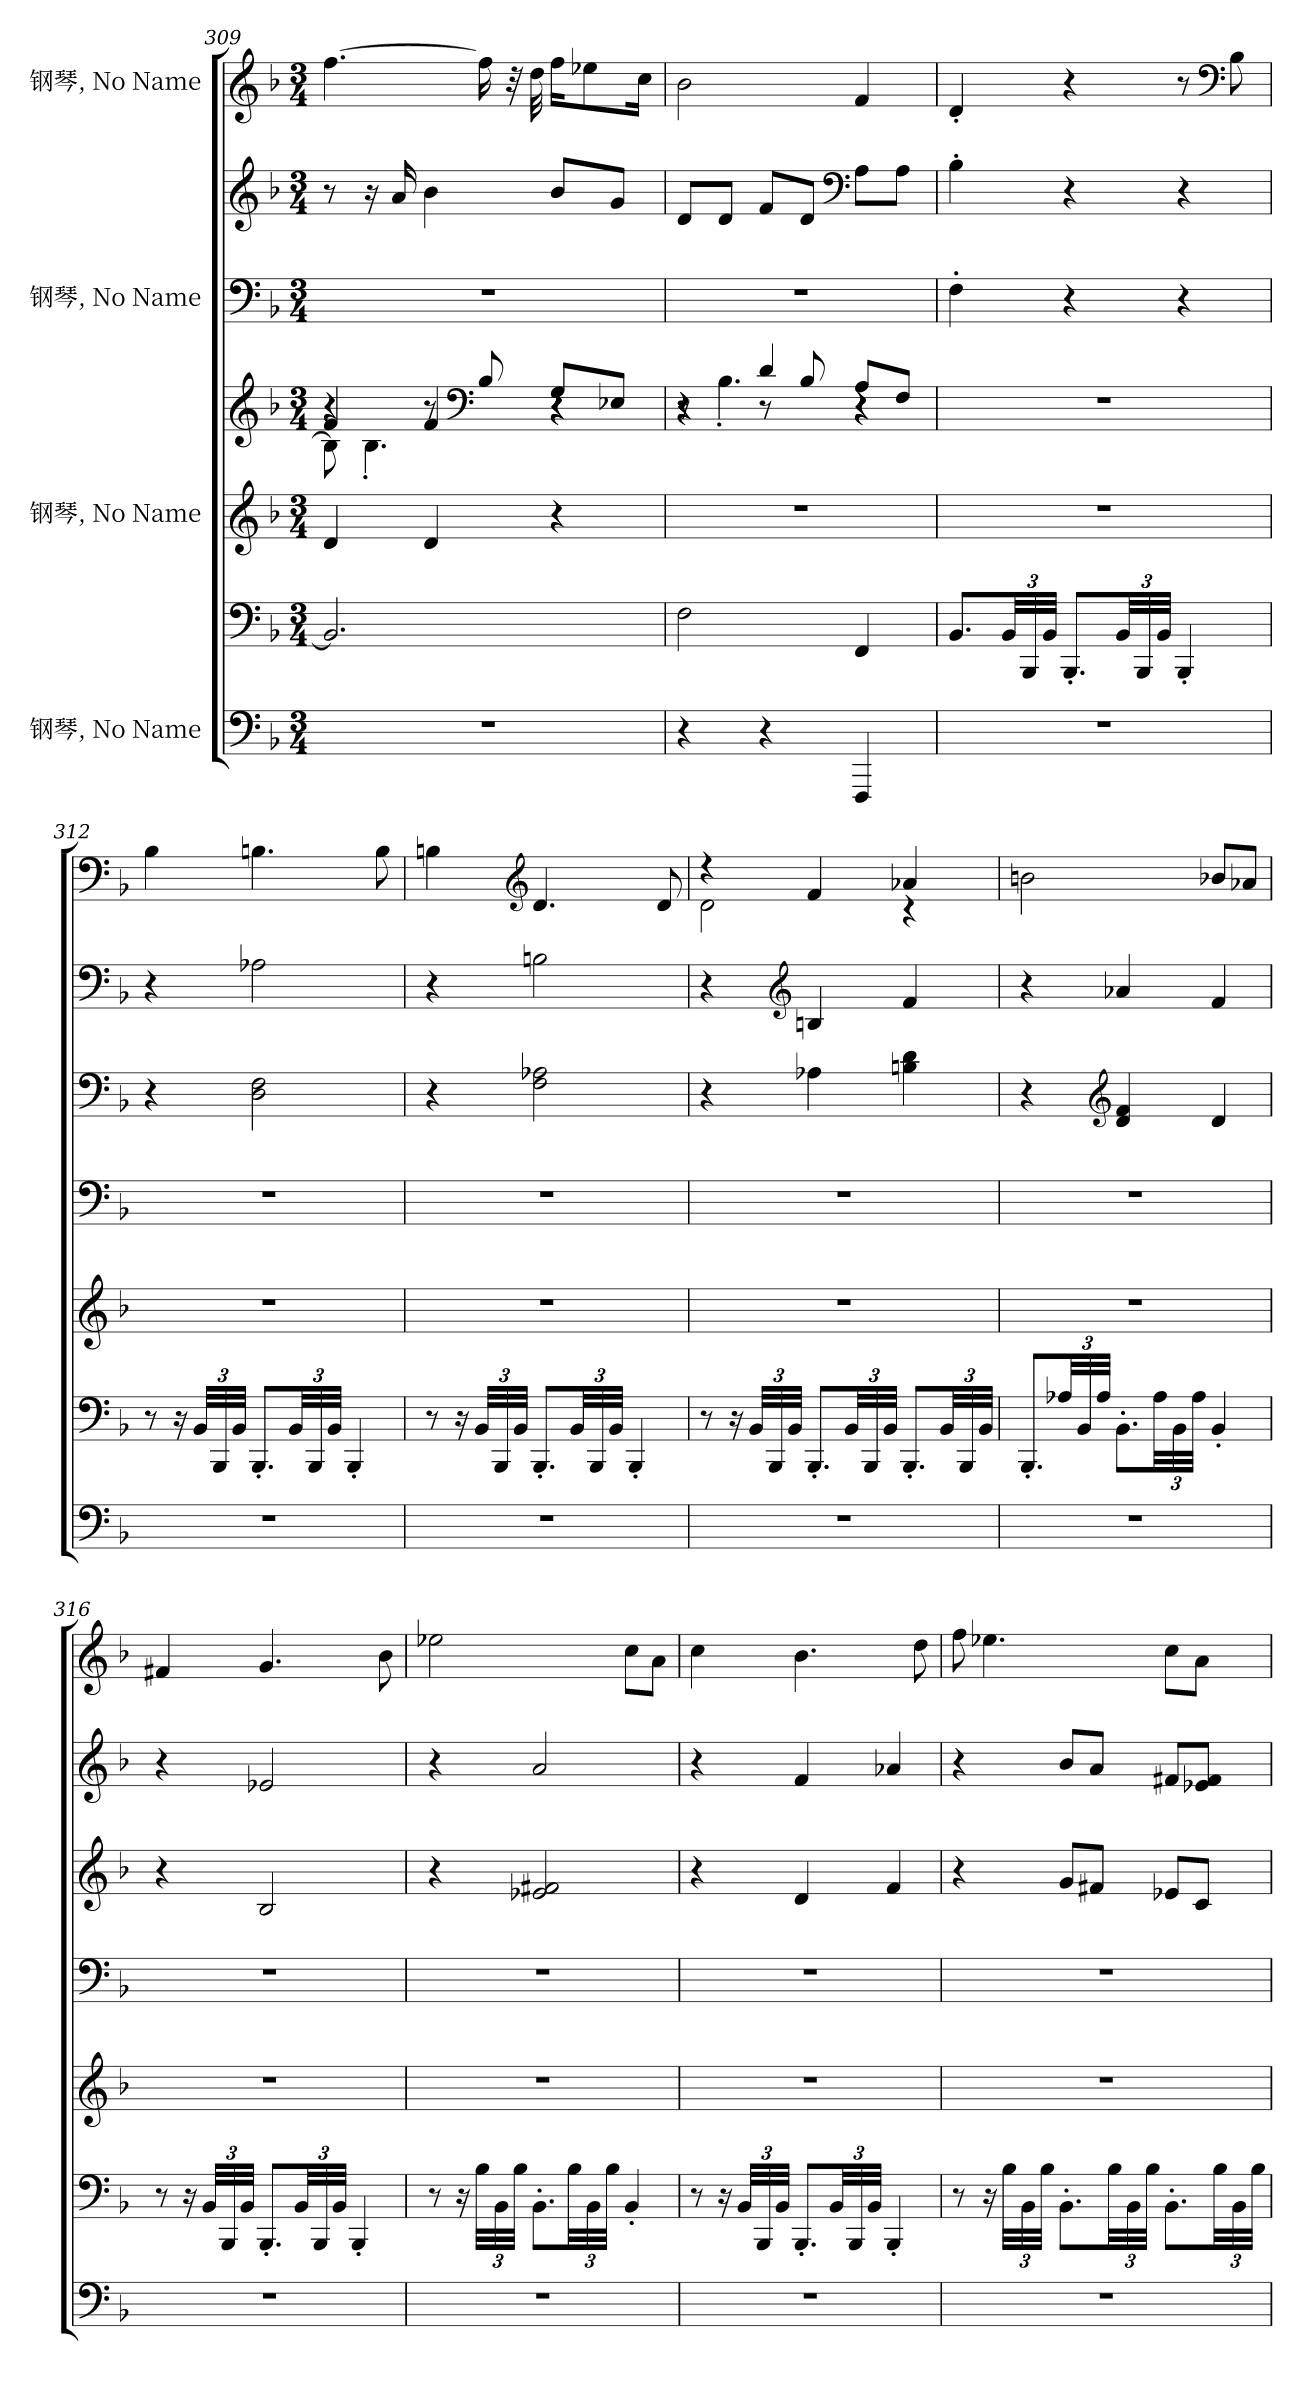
**kern	**kern	**kern	**kern	**kern	**kern	**kern
*part4	*part4	*part3	*part3	*part2	*part2	*part1
*staff7	*staff6	*staff5	*staff4	*staff3	*staff2	*staff1
*I"钢琴, No Name	*	*I"钢琴, No Name	*	*I"钢琴, No Name	*	*I"钢琴, No Name
!!LO:PB:g=z
*clefF4	*clefF4	*clefG2	*clefG2	*clefF4	*clefG2	*clefG2
*k[b-]	*k[b-]	*k[b-]	*k[b-]	*k[b-]	*k[b-]	*k[b-]
*M3/4	*M3/4	*M3/4	*M3/4	*M3/4	*M3/4	*M3/4
*MM45	*MM45	*MM45	*MM45	*MM45	*MM45	*MM45
=309	=309	=309	=309	=309	=309	=309
*	*	*	*^	*	*	*
*	*	*	*	*^	*	*	*
2.r	2.BB-/]	4d/	4f/	8B-\]	4r	2.r	8r	[4.ff\
.	.	.	.	4.B-'\	.	.	16r	.
.	.	.	.	.	.	.	16a/	.
.	.	4d/	4f/	.	8r	.	4b-\	.
*	*	*	*clefF4	*	*	*	*	*
.	.	.	.	.	8B-/	.	.	16ff\]
.	.	.	.	.	.	.	.	32r
*	*	*	*	*	*	*	*	*MM44
.	.	.	.	.	.	.	.	32dd\
*	*	*	*	*	*	*	*	*MM45
.	.	4r	4r	4r	8G/L	.	8b-/L	16ff\KL
.	.	.	.	.	.	.	.	8ee-X\
.	.	.	.	.	8E-X/J	.	8g/J	.
.	.	.	.	.	.	.	.	16cc\Jk
=310	=310	=310	=310	=310	=310	=310	=310	=310
4r	2F\	2.r	4r	8r	4r	2.r	8d/L	2b-\
.	.	.	.	4.B-'\	.	.	8d/J	.
4r	.	.	4d/	.	8r	.	8f/L	.
.	.	.	.	.	8B-/	.	8d/J	.
*	*	*	*	*	*	*	*clefF4	*
4FFF/	4FF/	.	4r	4r	8A/L	.	8A\L	4f/
.	.	.	.	.	8F/J	.	8A\J	.
*	*	*	*v	*v	*v	*	*	*
=311	=311	=311	=311	=311	=311	=311
2.r	8.BB-/L	2.r	2.r	4F'\	4B-'\	4d'/
*	*Xbrackettup	*	*	*	*	*
.	48BB-/LL	.	.	.	.	.
.	48BBB-/	.	.	.	.	.
.	48BB-/JJJ	.	.	.	.	.
.	8.BBB-'/L	.	.	4r	4r	4r
.	48BB-/LL	.	.	.	.	.
.	48BBB-/	.	.	.	.	.
.	48BB-/JJJ	.	.	.	.	.
.	4BBB-'/	.	.	4r	4r	8r
*	*	*	*	*	*	*clefF4
*	*	*	*	*	*	*MM42
.	.	.	.	.	.	8B-\
!!LO:PB:g=z
=312	=312	=312	=312	=312	=312	=312
*	*	*	*	*	*	*MM45
2.r	8r	2.r	2.r	4r	4r	4B-\
.	16r	.	.	.	.	.
.	48BB-/LLL	.	.	.	.	.
.	48BBB-/	.	.	.	.	.
.	48BB-/JJJ	.	.	.	.	.
.	8.BBB-'/L	.	.	2D\ 2F\	2A-X\	4.Bn\
.	48BB-/LL	.	.	.	.	.
.	48BBB-/	.	.	.	.	.
.	48BB-/JJJ	.	.	.	.	.
.	4BBB-'/	.	.	.	.	.
*	*	*	*	*	*	*MM42
.	.	.	.	.	.	8B\
=313	=313	=313	=313	=313	=313	=313
*	*	*	*	*	*	*MM45
2.r	8r	2.r	2.r	4r	4r	4Bn\
.	16r	.	.	.	.	.
.	48BB-/LLL	.	.	.	.	.
.	48BBB-/	.	.	.	.	.
.	48BB-/JJJ	.	.	.	.	.
*	*	*	*	*	*	*clefG2
.	8.BBB-'/L	.	.	2F\ 2A-X\	2Bn\	4.d/
.	48BB-/LL	.	.	.	.	.
.	48BBB-/	.	.	.	.	.
.	48BB-/JJJ	.	.	.	.	.
.	4BBB-'/	.	.	.	.	.
*	*	*	*	*	*	*MM42
.	.	.	.	.	.	8d/
=314	=314	=314	=314	=314	=314	=314
*	*	*	*	*	*	*MM45
*	*	*	*	*	*	*^
2.r	8r	2.r	2.r	4r	4r	4r	2d\
.	16r	.	.	.	.	.	.
.	48BB-/LLL	.	.	.	.	.	.
.	48BBB-/	.	.	.	.	.	.
.	48BB-/JJJ	.	.	.	.	.	.
*	*	*	*	*	*clefG2	*	*
.	8.BBB-'/L	.	.	4A-X\	4Bn/	4f/	.
.	48BB-/LL	.	.	.	.	.	.
.	48BBB-/	.	.	.	.	.	.
.	48BB-/JJJ	.	.	.	.	.	.
.	8.BBB-'/L	.	.	4Bn\ 4d\	4f/	4a-X/	4r
.	48BB-/LL	.	.	.	.	.	.
.	48BBB-/	.	.	.	.	.	.
.	48BB-/JJJ	.	.	.	.	.	.
*	*	*	*	*	*	*v	*v
!!LO:PB:g=z
=315	=315	=315	=315	=315	=315	=315
*	*	*	*	*	*	*MM45
2.r	8.BBB-'/L	2.r	2.r	4r	4r	2bn\
.	48A-X/LL	.	.	.	.	.
.	48BB-/	.	.	.	.	.
.	48A-/JJJ	.	.	.	.	.
*	*	*	*	*clefG2	*	*
.	8.BB-'\L	.	.	4d/ 4f/	4a-X/	.
.	48A-\LL	.	.	.	.	.
.	48BB-\	.	.	.	.	.
.	48A-\JJJ	.	.	.	.	.
.	4BB-'/	.	.	4d/	4f/	8b-X/L
*	*	*	*	*	*	*MM42
.	.	.	.	.	.	8a-X/J
=316	=316	=316	=316	=316	=316	=316
*	*	*	*	*	*	*MM45
2.r	8r	2.r	2.r	4r	4r	4f#X/
.	16r	.	.	.	.	.
.	48BB-/LLL	.	.	.	.	.
.	48BBB-/	.	.	.	.	.
.	48BB-/JJJ	.	.	.	.	.
.	8.BBB-'/L	.	.	2B-/	2e-X/	4.g/
.	48BB-/LL	.	.	.	.	.
.	48BBB-/	.	.	.	.	.
.	48BB-/JJJ	.	.	.	.	.
.	4BBB-'/	.	.	.	.	.
*	*	*	*	*	*	*MM42
.	.	.	.	.	.	8b-\
=317	=317	=317	=317	=317	=317	=317
*	*	*	*	*	*	*MM45
2.r	8r	2.r	2.r	4r	4r	2ee-X\
.	16r	.	.	.	.	.
.	48B-\LLL	.	.	.	.	.
.	48BB-\	.	.	.	.	.
.	48B-\JJJ	.	.	.	.	.
.	8.BB-'\L	.	.	2e-X/ 2f#X/	2a/	.
.	48B-\LL	.	.	.	.	.
.	48BB-\	.	.	.	.	.
.	48B-\JJJ	.	.	.	.	.
.	4BB-'/	.	.	.	.	8cc\L
*	*	*	*	*	*	*MM42
.	.	.	.	.	.	8a\J
!!LO:PB:g=z
=318	=318	=318	=318	=318	=318	=318
*	*	*	*	*	*	*MM45
2.r	8r	2.r	2.r	4r	4r	4cc\
.	16r	.	.	.	.	.
.	48BB-/LLL	.	.	.	.	.
.	48BBB-/	.	.	.	.	.
.	48BB-/JJJ	.	.	.	.	.
.	8.BBB-'/L	.	.	4d/	4f/	4.b-\
.	48BB-/LL	.	.	.	.	.
.	48BBB-/	.	.	.	.	.
.	48BB-/JJJ	.	.	.	.	.
.	4BBB-'/	.	.	4f/	4a-X/	.
*	*	*	*	*	*	*MM44
.	.	.	.	.	.	8dd\
=319	=319	=319	=319	=319	=319	=319
*	*	*	*	*	*	*MM45
2.r	8r	2.r	2.r	4r	4r	8ff\
*	*	*	*	*	*	*MM45
.	16r	.	.	.	.	4.ee-X\
.	48B-\LLL	.	.	.	.	.
.	48BB-\	.	.	.	.	.
.	48B-\JJJ	.	.	.	.	.
.	8.BB-'\L	.	.	8g/L	8b-/L	.
.	.	.	.	8f#X/J	8a/J	.
.	48B-\LL	.	.	.	.	.
.	48BB-\	.	.	.	.	.
.	48B-\JJJ	.	.	.	.	.
*	*	*	*	*	*	*MM44
.	8.BB-'\L	.	.	8e-X/L	8f#X/L	8cc\L
*	*	*	*	*	*	*MM42
.	.	.	.	8c/J	8e-X/ 8f#/J	8a\J
.	48B-\LL	.	.	.	.	.
.	48BB-\	.	.	.	.	.
.	48B-\JJJ	.	.	.	.	.
=	=	=	=	=	=	=
*-	*-	*-	*-	*-	*-	*-
